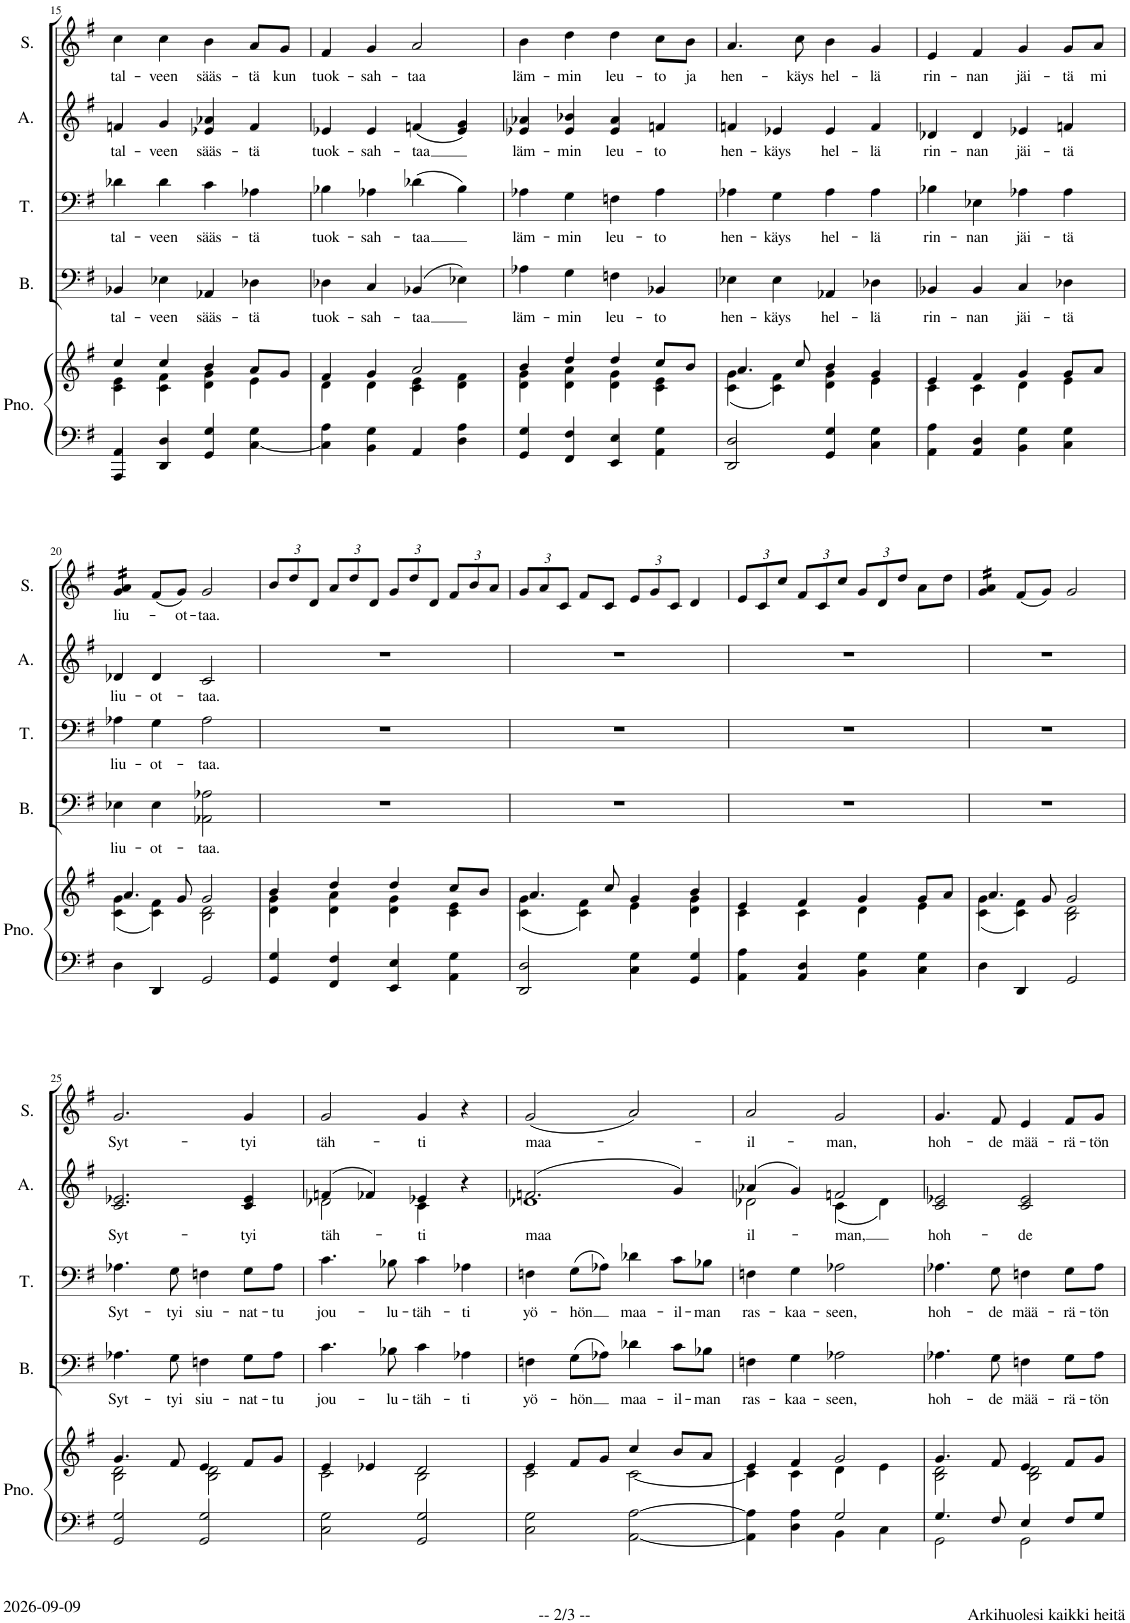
**kern	**kern	**kern	**text	**kern	**text	**kern	**text	**kern	**text
*part5	*part5	*part4	*part4	*part3	*part3	*part2	*part2	*part1	*part1
*staff6	*staff5	*staff4	*staff4	*staff3	*staff3	*staff2	*staff2	*staff1	*staff1
*I"Piano	*	*I"Bass	*	*I"Tenor	*	*I"Alto	*	*I"Soprano	*
*I'Pno.	*	*I'B.	*	*I'T.	*	*I'A.	*	*I'S.	*
!!LO:PB:g=z
*clefF4	*clefG2	*clefF4	*	*clefF4	*	*clefG2	*	*clefG2	*
*	*	*	*	*	*	*Trd1c2	*	*	*
*k[f#]	*k[f#]	*k[f#]	*	*k[f#]	*	*k[f#]	*	*k[f#]	*
*M4/4	*M4/4	*M4/4	*	*M4/4	*	*M4/4	*	*M4/4	*
=15	=15	=15	=15	=15	=15	=15	=15	=15	=15
*	*^	*	*	*	*	*	*	*	*
!	!	!	!	!LO:LY:b	!	!LO:LY:b	!	!LO:LY:b	!	!LO:LY:b
4AAA/ 4AA/	4cc/	4c\ 4e\	4BB-X/	tal-	4d-X\	tal-	4fn/	tal-	4cc\	tal-
!	!	!	!	!LO:LY:b	!	!LO:LY:b	!	!LO:LY:b	!	!LO:LY:b
4DD/ 4D/	4cc/	4c\ 4f#\	4E-X\	-veen	4d-\	-veen	4g/	-veen	4cc\	-veen
!	!	!	!	!LO:LY:b	!	!LO:LY:b	!	!LO:LY:b	!	!LO:LY:b
4GG/ 4G/	4b/	4d\ 4g\	4AA-X/	sääs-	4c\	sääs-	4e-X/ 4a-X/	sääs-	4b\	sääs-
!	!	!	!	!LO:LY:b	!	!LO:LY:b	!	!LO:LY:b	!	!LO:LY:b
[4C\ 4G\	8a/L	4e\	4D-X\	-tä	4A-X\	-tä	4f/	-tä	8a/L	-tä
!	!	!	!	!	!	!	!	!	!	!LO:LY:b
.	8g/J	.	.	.	.	.	.	.	8g/J	kun
=16	=16	=16	=16	=16	=16	=16	=16	=16	=16	=16
!	!	!	!	!LO:LY:b	!	!LO:LY:b	!	!LO:LY:b	!	!LO:LY:b
4C\] 4A\	4f#/	4d\	4D-X\	tuok-	4B-X\	tuok-	4e-X/	tuok-	4f#/	tuok-
!	!	!	!	!LO:LY:b	!	!LO:LY:b	!	!LO:LY:b	!	!LO:LY:b
4BB\ 4G\	4g/	4d\	4C/	-sah-	4A-X\	-sah-	4e-/	-sah-	4g/	-sah-
!	!	!	!	!LO:LY:b	!	!LO:LY:b	!	!LO:LY:b	!	!LO:LY:b
4AA/	2a/	4c\ 4e\	(4BB-X/	-taa	(4d-X\	-taa	(4fn/	-taa	2a/	-taa
4D\ 4A\	.	4d\ 4f#\	4E-X\)	.	4B-\)	.	4e-/ 4g/)	.	.	.
=17	=17	=17	=17	=17	=17	=17	=17	=17	=17	=17
!	!	!	!	!LO:LY:b	!	!LO:LY:b	!	!LO:LY:b	!	!LO:LY:b
4GG/ 4G/	4b/	4d\ 4g\	4A-X\	läm-	4A-X\	läm-	4e-X/ 4a-X/	läm-	4b\	läm-
!	!	!	!	!LO:LY:b	!	!LO:LY:b	!	!LO:LY:b	!	!LO:LY:b
4FF#/ 4F#/	4dd/	4d\ 4a\	4G\	-min	4G\	-min	4e-/ 4b-X/	-min	4dd\	-min
!	!	!	!	!LO:LY:b	!	!LO:LY:b	!	!LO:LY:b	!	!LO:LY:b
4EE/ 4E/	4dd/	4d\ 4g\	4Fn\	leu-	4Fn\	leu-	4e-/ 4a-/	leu-	4dd\	leu-
!	!	!	!	!LO:LY:b	!	!LO:LY:b	!	!LO:LY:b	!	!LO:LY:b
4AA\ 4G\	8cc/L	4c\ 4e\	4BB-X/	-to	4A-\	-to	4fn/	-to	8cc\L	-to
!	!	!	!	!	!	!	!	!	!	!LO:LY:b
.	8b/J	.	.	.	.	.	.	.	8b\J	ja
=18	=18	=18	=18	=18	=18	=18	=18	=18	=18	=18
!	!	!	!	!LO:LY:b	!	!LO:LY:b	!	!LO:LY:b	!	!LO:LY:b
2DD/ 2D/	4.a/	(4c\ 4g\	4E-X\	hen-	4A-X\	hen-	4fn/	hen-	4.a/	hen-
!	!	!	!	!LO:LY:b	!	!LO:LY:b	!	!LO:LY:b	!	!
.	.	4c\ 4f#\)	4E-\	-käys	4G\	-käys	4e-X/	-käys	.	.
!	!	!	!	!	!	!	!	!	!	!LO:LY:b
.	8cc/	.	.	.	.	.	.	.	8cc\	-käys
!	!	!	!	!LO:LY:b	!	!LO:LY:b	!	!LO:LY:b	!	!LO:LY:b
4GG/ 4G/	4b/	4d\ 4g\	4AA-X/	hel-	4A-\	hel-	4e-/	hel-	4b\	hel-
!	!	!	!	!LO:LY:b	!	!LO:LY:b	!	!LO:LY:b	!	!LO:LY:b
4C\ 4G\	4g/	4e\	4D-X\	-lä	4A-\	-lä	4f/	-lä	4g/	-lä
=19	=19	=19	=19	=19	=19	=19	=19	=19	=19	=19
!	!	!	!	!LO:LY:b	!	!LO:LY:b	!	!LO:LY:b	!	!LO:LY:b
4AA\ 4A\	4e/	4c\	4BB-X/	rin-	4B-X\	rin-	4d-X/	rin-	4e/	rin-
!	!	!	!	!LO:LY:b	!	!LO:LY:b	!	!LO:LY:b	!	!LO:LY:b
4AA/ 4D/	4f#/	4c\	4BB-/	-nan	4E-X\	-nan	4d-/	-nan	4f#/	-nan
!	!	!	!	!LO:LY:b	!	!LO:LY:b	!	!LO:LY:b	!	!LO:LY:b
4BB\ 4G\	4g/	4d\	4C/	jäi-	4A-X\	jäi-	4e-X/	jäi-	4g/	jäi-
!	!	!	!	!LO:LY:b	!	!LO:LY:b	!	!LO:LY:b	!	!LO:LY:b
4C\ 4G\	8g/L	4e\	4D-X\	-tä	4A-\	-tä	4fn/	-tä	8g/L	-tä
!	!	!	!	!	!	!	!	!	!	!LO:LY:b
.	8a/J	.	.	.	.	.	.	.	8a/J	mi
!!LO:LB:g=z
=20	=20	=20	=20	=20	=20	=20	=20	=20	=20	=20
!	!	!	!	!LO:LY:b	!	!LO:LY:b	!	!LO:LY:b	!	!LO:LY:b
*	*	*	*	*	*	*	*	*	*tremolo	*
4D\	4.a/	(4c\ 4g\	4E-X\	liu-	4A-X\	liu-	4d-X/	liu-	16g/ 16a/LL	liu-
.	.	.	.	.	.	.	.	.	16g/ 16a/	.
.	.	.	.	.	.	.	.	.	16g/ 16a/	.
.	.	.	.	.	.	.	.	.	16g/ 16a/JJ	.
*	*	*	*	*	*	*	*	*	*Xtremolo	*
!	!	!	!	!LO:LY:b	!	!LO:LY:b	!	!LO:LY:b	!	!
4DD/	.	4c\ 4f#\)	4E-\	-ot-	4G\	-ot-	4d-/	-ot-	(8f#/L	.
!	!	!	!	!	!	!	!	!	!	!LO:LY:b
.	8g/	.	.	.	.	.	.	.	8g/J)	-ot-
!	!	!	!	!LO:LY:b	!	!LO:LY:b	!	!LO:LY:b	!	!LO:LY:b
2GG/	2g/	2B\ 2d\	2AA-X\ 2A-X\	-taa.	2A-\	-taa.	2c/	-taa.	2g/	-taa.
=21	=21	=21	=21	=21	=21	=21	=21	=21	=21	=21
*	*	*	*	*	*	*	*	*	*Xbrackettup	*
4GG/ 4G/	4b/	4d\ 4g\	1r	.	1r	.	1r	.	12b/L	.
.	.	.	.	.	.	.	.	.	12dd/	.
.	.	.	.	.	.	.	.	.	12d/J	.
4FF#/ 4F#/	4dd/	4d\ 4a\	.	.	.	.	.	.	12a/L	.
.	.	.	.	.	.	.	.	.	12dd/	.
.	.	.	.	.	.	.	.	.	12d/J	.
4EE/ 4E/	4dd/	4d\ 4g\	.	.	.	.	.	.	12g/L	.
.	.	.	.	.	.	.	.	.	12dd/	.
.	.	.	.	.	.	.	.	.	12d/J	.
4AA\ 4G\	8cc/L	4c\ 4e\	.	.	.	.	.	.	12f#/L	.
.	.	.	.	.	.	.	.	.	12b/	.
.	8b/J	.	.	.	.	.	.	.	.	.
.	.	.	.	.	.	.	.	.	12a/J	.
=22	=22	=22	=22	=22	=22	=22	=22	=22	=22	=22
2DD/ 2D/	4.a/	(4c\ 4g\	1r	.	1r	.	1r	.	12g/L	.
.	.	.	.	.	.	.	.	.	12a/	.
.	.	.	.	.	.	.	.	.	12c/J	.
.	.	4c\ 4f#\)	.	.	.	.	.	.	8f#/L	.
.	8cc/	.	.	.	.	.	.	.	8c/J	.
4C\ 4G\	4g/	4e\	.	.	.	.	.	.	12e/L	.
.	.	.	.	.	.	.	.	.	12g/	.
.	.	.	.	.	.	.	.	.	12c/J	.
4GG/ 4G/	4b/	4d\ 4g\	.	.	.	.	.	.	4d/	.
=23	=23	=23	=23	=23	=23	=23	=23	=23	=23	=23
4AA\ 4A\	4e/	4c\	1r	.	1r	.	1r	.	12e/L	.
.	.	.	.	.	.	.	.	.	12c/	.
.	.	.	.	.	.	.	.	.	12cc/J	.
4AA/ 4D/	4f#/	4c\	.	.	.	.	.	.	12f#/L	.
.	.	.	.	.	.	.	.	.	12c/	.
.	.	.	.	.	.	.	.	.	12cc/J	.
4BB\ 4G\	4g/	4d\	.	.	.	.	.	.	12g/L	.
.	.	.	.	.	.	.	.	.	12d/	.
.	.	.	.	.	.	.	.	.	12dd/J	.
4C\ 4G\	8g/L	4e\	.	.	.	.	.	.	8a\L	.
.	8a/J	.	.	.	.	.	.	.	8dd\J	.
=24	=24	=24	=24	=24	=24	=24	=24	=24	=24	=24
*	*	*	*	*	*	*	*	*	*tremolo	*
4D\	4.a/	(4c\ 4g\	1r	.	1r	.	1r	.	16g/ 16a/LL	.
.	.	.	.	.	.	.	.	.	16g/ 16a/	.
.	.	.	.	.	.	.	.	.	16g/ 16a/	.
.	.	.	.	.	.	.	.	.	16g/ 16a/JJ	.
*	*	*	*	*	*	*	*	*	*Xtremolo	*
4DD/	.	4c\ 4f#\)	.	.	.	.	.	.	(8f#/L	.
.	8g/	.	.	.	.	.	.	.	8g/J)	.
2GG/	2g/	2B\ 2d\	.	.	.	.	.	.	2g/	.
!!LO:LB:g=z
=25	=25	=25	=25	=25	=25	=25	=25	=25	=25	=25
!	!	!	!	!LO:LY:b	!	!LO:LY:b	!	!LO:LY:b	!	!LO:LY:b
2GG/ 2G/	4.g/	2B\ 2d\	4.A-X\	Syt-	4.A-X\	Syt-	2.c/ 2.e-X/	Syt-	2.g/	Syt-
!	!	!	!	!LO:LY:b	!	!LO:LY:b	!	!	!	!
.	8f#/	.	8G\	-tyi	8G\	-tyi	.	.	.	.
!	!	!	!	!LO:LY:b	!	!LO:LY:b	!	!	!	!
2GG/ 2G/	4e/	2B\ 2d\	4Fn\	siu-	4Fn\	siu-	.	.	.	.
!	!	!	!	!LO:LY:b	!	!LO:LY:b	!	!LO:LY:b	!	!LO:LY:b
.	8f#/L	.	8G\L	-nat-	8G\L	-nat-	4c/ 4e-/	-tyi	4g/	-tyi
!	!	!	!	!LO:LY:b	!	!LO:LY:b	!	!	!	!
.	8g/J	.	8A-\J	-tu	8A-\J	-tu	.	.	.	.
=26	=26	=26	=26	=26	=26	=26	=26	=26	=26	=26
!	!	!	!	!LO:LY:b	!	!LO:LY:b	!	!LO:LY:b	!	!LO:LY:b
*	*	*	*	*	*	*	*^	*	*	*
2C\ 2G\	4e/	2c\	4.c\	jou-	4.c\	jou-	(4fn/	2d-X\	täh-	2g/	täh-
.	4e-X/	.	.	.	.	.	4f-X/)	.	.	.	.
!	!	!	!	!LO:LY:b	!	!LO:LY:b	!	!	!	!	!
.	.	.	8B-X\	-lu-	8B-X\	-lu-	.	.	.	.	.
!	!	!	!	!LO:LY:b	!	!LO:LY:b	!	!	!LO:LY:b	!	!LO:LY:b
2GG/ 2G/	2d/	2B\	4c\	-täh-	4c\	-täh-	4e-X/	4c\	-ti	4g/	-ti
!	!	!	!	!LO:LY:b	!	!LO:LY:b	!	!	!	!	!
.	.	.	4A-X\	-ti	4A-X\	-ti	4r	4ryy	.	4r	.
=27	=27	=27	=27	=27	=27	=27	=27	=27	=27	=27	=27
!	!	!	!	!LO:LY:b	!	!LO:LY:b	!	!	!LO:LY:b	!	!LO:LY:b
2C\ 2G\	4e/	2c\	4Fn\	yö-	4Fn\	yö-	(2.fn/	1d-X	maa-	(2g/	maa-
!	!	!	!	!LO:LY:b	!	!LO:LY:b	!	!	!	!	!
.	8f#/L	.	(8G\L	-hön	(8G\L	-hön	.	.	.	.	.
.	8g/J	.	8A-X\J)	.	8A-X\J)	.	.	.	.	.	.
!	!	!	!	!LO:LY:b	!	!LO:LY:b	!	!	!	!	!
[2AA\ [2A\	4cc/	[2c\	4d-X\	maa-	4d-X\	maa-	.	.	.	2a/)	.
!	!	!	!	!LO:LY:b	!	!LO:LY:b	!	!	!	!	!
.	8b/L	.	8c\L	-il-	8c\L	-il-	4g/)	.	.	.	.
!	!	!	!	!LO:LY:b	!	!LO:LY:b	!	!	!	!	!
.	8a/J	.	8B-X\J	-man	8B-X\J	-man	.	.	.	.	.
=28	=28	=28	=28	=28	=28	=28	=28	=28	=28	=28	=28
*^	*	*	*	*	*	*	*	*	*	*	*
!	!	!	!	!	!LO:LY:b	!	!LO:LY:b	!	!	!LO:LY:b	!	!LO:LY:b
4AA\] 4A\]	2ryy	4e/	4c\]	4Fn\	ras-	4Fn\	ras-	(4a-X/	2d-X\	-il-	2a/	-il-
!	!	!	!	!	!LO:LY:b	!	!LO:LY:b	!	!	!	!	!
4D\ 4A\	.	4f#/	4c\	4G\	-kaa-	4G\	-kaa-	4g/)	.	.	.	.
!	!	!	!	!	!LO:LY:b	!	!LO:LY:b	!	!	!LO:LY:b	!	!LO:LY:b
2G/	4BB\	2g/	4d\	2A-X\	-seen,	2A-X\	-seen,	2fn/	(4c\	-man,	2g/	-man,
.	4C\	.	4e\	.	.	.	.	.	4d-\)	.	.	.
=29	=29	=29	=29	=29	=29	=29	=29	=29	=29	=29	=29	=29
!	!	!	!	!	!LO:LY:b	!	!LO:LY:b	!	!	!LO:LY:b	!	!LO:LY:b
*	*	*	*	*	*	*	*	*v	*v	*	*	*
4.G/	2GG\	4.g/	2B\ 2d\	4.A-X\	hoh-	4.A-X\	hoh-	2c/ 2e-X/	hoh-	4.g/	hoh-
!	!	!	!	!	!LO:LY:b	!	!LO:LY:b	!	!	!	!LO:LY:b
8F#/	.	8f#/	.	8G\	-de	8G\	-de	.	.	8f#/	-de
!	!	!	!	!	!LO:LY:b	!	!LO:LY:b	!	!LO:LY:b	!	!LO:LY:b
4E/	2GG\	4e/	2B\ 2d\	4Fn\	mää-	4Fn\	mää-	2c/ 2e-/	-de	4e/	mää-
!	!	!	!	!	!LO:LY:b	!	!LO:LY:b	!	!	!	!LO:LY:b
8F#/L	.	8f#/L	.	8G\L	-rä-	8G\L	-rä-	.	.	8f#/L	-rä-
!	!	!	!	!	!LO:LY:b	!	!LO:LY:b	!	!	!	!LO:LY:b
8G/J	.	8g/J	.	8A-\J	-tön	8A-\J	-tön	.	.	8g/J	-tön
*v	*v	*	*	*	*	*	*	*	*	*	*
*	*v	*v	*	*	*	*	*	*	*	*
=	=	=	=	=	=	=	=	=	=
*-	*-	*-	*-	*-	*-	*-	*-	*-	*-
